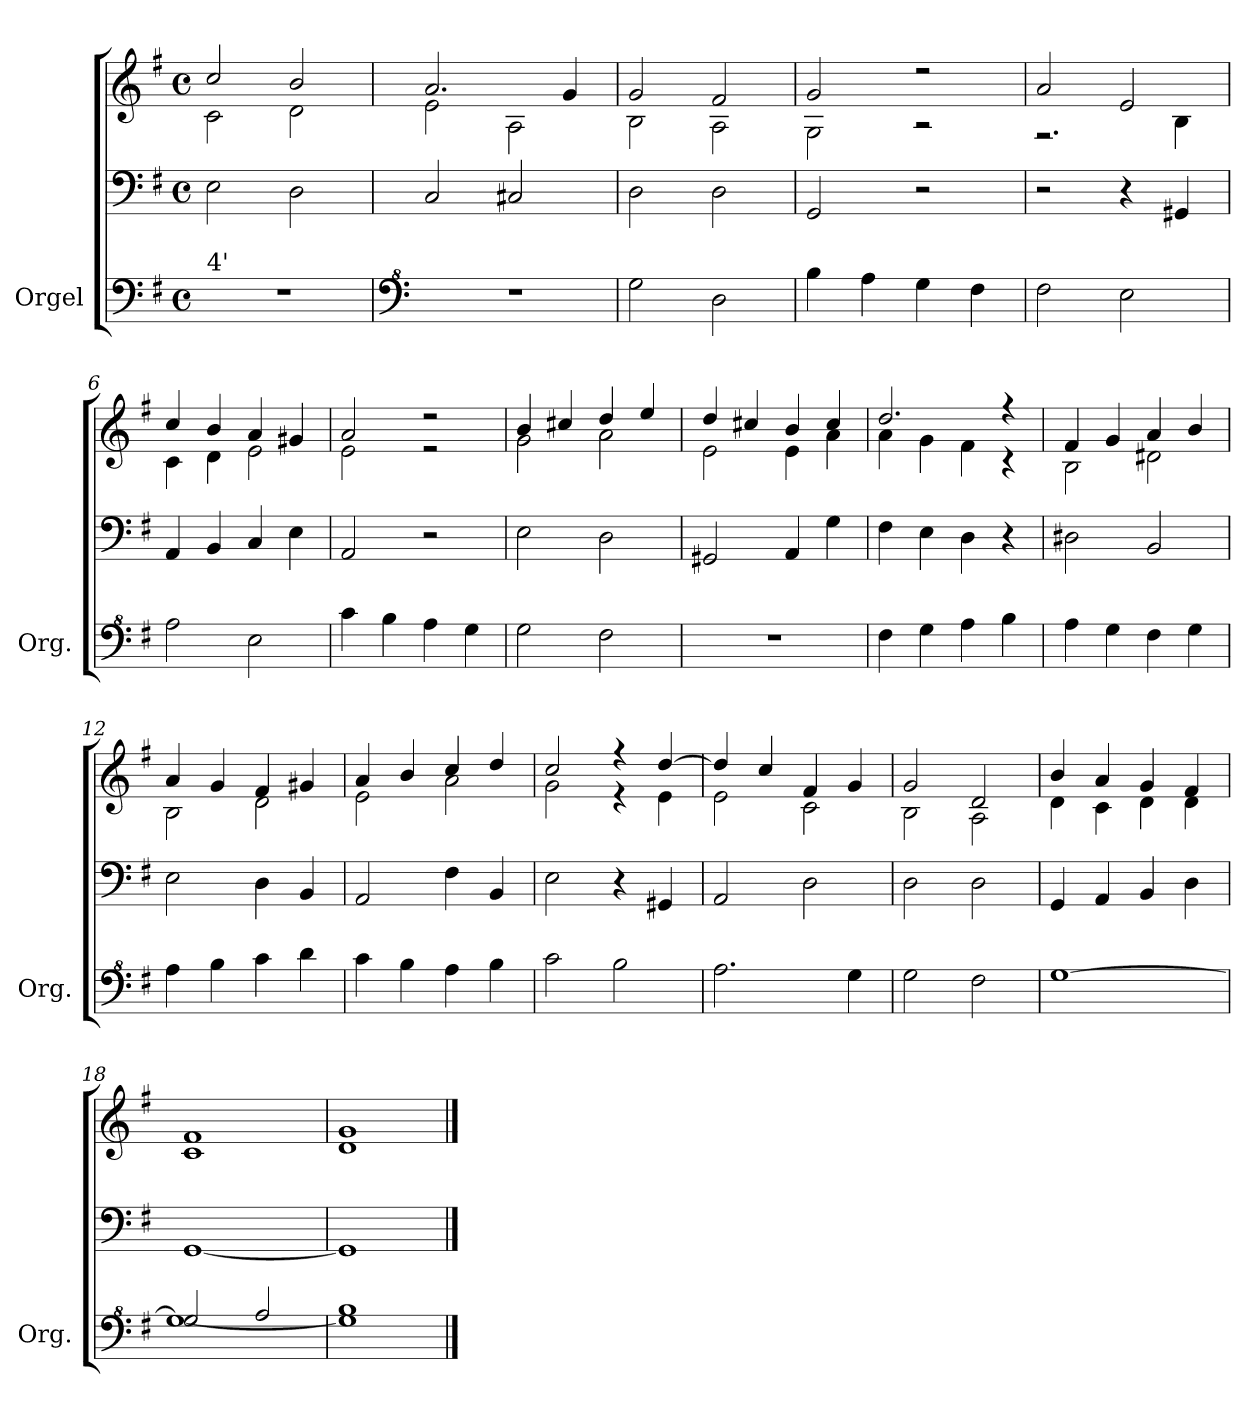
**kern	**kern	**kern
*part1	*part1	*part1
*staff3	*staff2	*staff1
*I"Orgel	*	*
*I'Org.	*	*
*clefF4	*clefF4	*clefG2
*k[f#]	*k[f#]	*k[f#]
*M4/4	*M4/4	*M4/4
*met(c)	*met(c)	*met(c)
*MM100	*MM100	*MM100
=1	=1	=1
*	*	*^
!LO:TX:a:t=4'	!	!	!
1r	2E\	2cc/	2c\
.	2D\	2b/	2d\
=2	=2	=2	=2
*clefF^4	*	*	*
1r	2C/	2.a/	2e\
.	2C#X/	.	2A\
.	.	4g/	.
=3	=3	=3	=3
2g\	2D\	2g/	2B\
2d\	2D\	2f#/	2A\
=4	=4	=4	=4
4b\	2GG/	2g/	2G\
4a\	.	.	.
4g\	2r	2r	2r
4f#\	.	.	.
=5	=5	=5	=5
2f#\	2r	2a/	2.r
2e\	4r	2e/	.
.	4GG#X/	.	4B\
=6	=6	=6	=6
2a\	4AA/	4cc/	4c\
.	4BB/	4b/	4d\
2e\	4C/	4a/	2e\
.	4E\	4g#X/	.
!!LO:LB:g=z	!!
=7	=7	=7	=7
4cc\	2AA/	2a/	2e\
4b\	.	.	.
4a\	2r	2r	2r
4g\	.	.	.
=8	=8	=8	=8
2g\	2E\	4b/	2g\
.	.	4cc#X/	.
2f#\	2D\	4dd/	2a\
.	.	4ee/	.
=9	=9	=9	=9
1r	2GG#X/	4dd/	2e\
.	.	4cc#X/	.
.	4AA/	4b/	4e\
.	4G\	4cc#/	4a\
=10	=10	=10	=10
4f#\	4F#\	2.dd/	4a\
4g\	4E\	.	4g\
4a\	4D\	.	4f#\
4b\	4r	4r	4r
=11	=11	=11	=11
4a\	2D#X\	4f#/	2B\
4g\	.	4g/	.
4f#\	2BB/	4a/	2d#X\
4g\	.	4b/	.
=12	=12	=12	=12
4a\	2E\	4a/	2B\
4b\	.	4g/	.
4cc\	4D\	4f#/	2d\
4dd\	4BB/	4g#X/	.
!!LO:LB:g=z	!!
=13	=13	=13	=13
4cc\	2AA/	4a/	2e\
4b\	.	4b/	.
4a\	4F#\	4cc/	2a\
4b\	4BB/	4dd/	.
=14	=14	=14	=14
2cc\	2E\	2cc/	2g\
2b\	4r	4r	4r
.	4GG#X/	[4dd/	4e\
=15	=15	=15	=15
2.a\	2AA/	4dd/]	2e\
.	.	4cc/	.
.	2D\	4f#/	2c\
4g\	.	4g/	.
=16	=16	=16	=16
2g\	2D\	2g/	2B\
2f#\	2D\	2d/	2A\
=17	=17	=17	=17
[<1g	4GG/	4b/	4d\
.	4AA/	4a/	4c\
.	4BB/	4g/	4d\
.	4D\	4f#/	4d\
=18	=18	=18	=18
*^	*	*	*
2g/	1g_	[1GG	1f#	1c
2a/	.	.	.	.
=19	=19	=19	=19	=19
1b	1g]	1GG]	1g	1d
*v	*v	*	*v	*v
==	==	==
*-	*-	*-
